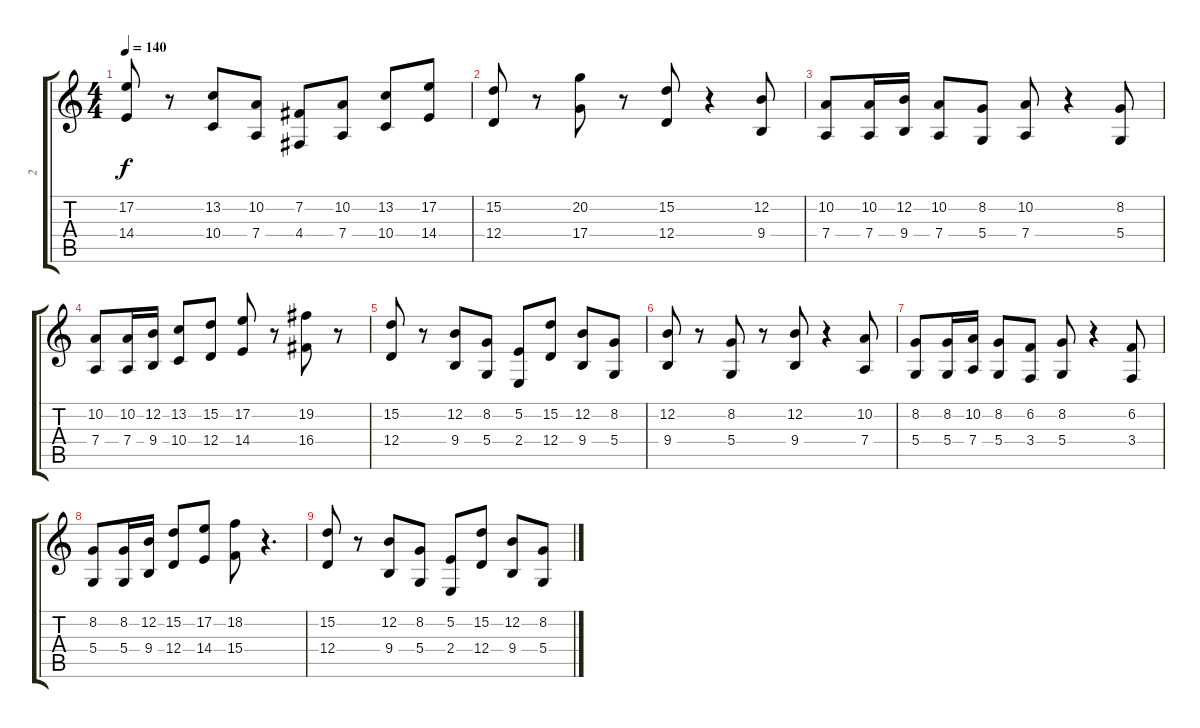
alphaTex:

\track ("2" "2") {instrument woodblock}
\staff {score tabs}
\tuning (E4 B3 G3 D3 A2 E2) {hide}
\ts (4 4)
\tempo 140
\clef g2
\ks c
(17.2 14.4).8{dy f} r.8 (13.2 10.4).8 (10.2 7.4).8 (7.2 4.4).8 (10.2 7.4).8 (13.2 10.4).8 (17.2 14.4).8 |
(15.2 12.4).8 r.8 (20.2 17.4).8 r.8 (15.2 12.4).8 r.4 (12.2 9.4).8 |
(10.2 7.4).8 (10.2 7.4).16 (12.2 9.4).16 (10.2 7.4).8 (8.2 5.4).8 (10.2 7.4).8 r.4 (8.2 5.4).8 |
(10.2 7.4).8 (10.2 7.4).16 (12.2 9.4).16 (13.2 10.4).8 (15.2 12.4).8 (17.2 14.4).8 r.8 (19.2 16.4).8 r.8 |
(15.2 12.4).8{volume 0} r.8 (12.2 9.4).8 (8.2 5.4).8 (5.2 2.4).8 (15.2 12.4).8 (12.2 9.4).8 (8.2 5.4).8 |
(12.2 9.4).8 r.8 (8.2 5.4).8 r.8 (12.2 9.4).8 r.4 (10.2 7.4).8 |
(8.2 5.4).8 (8.2 5.4).16 (10.2 7.4).16 (8.2 5.4).8 (6.2 3.4).8 (8.2 5.4).8 r.4 (6.2 3.4).8 |
(8.2 5.4).8 (8.2 5.4).16 (12.2 9.4).16 (15.2 12.4).8 (17.2 14.4).8 (18.2 15.4).8 r.4{d} |
(15.2 12.4).8 r.8 (12.2 9.4).8 (8.2 5.4).8 (5.2 2.4).8 (15.2 12.4).8 (12.2 9.4).8 (8.2 5.4).8
